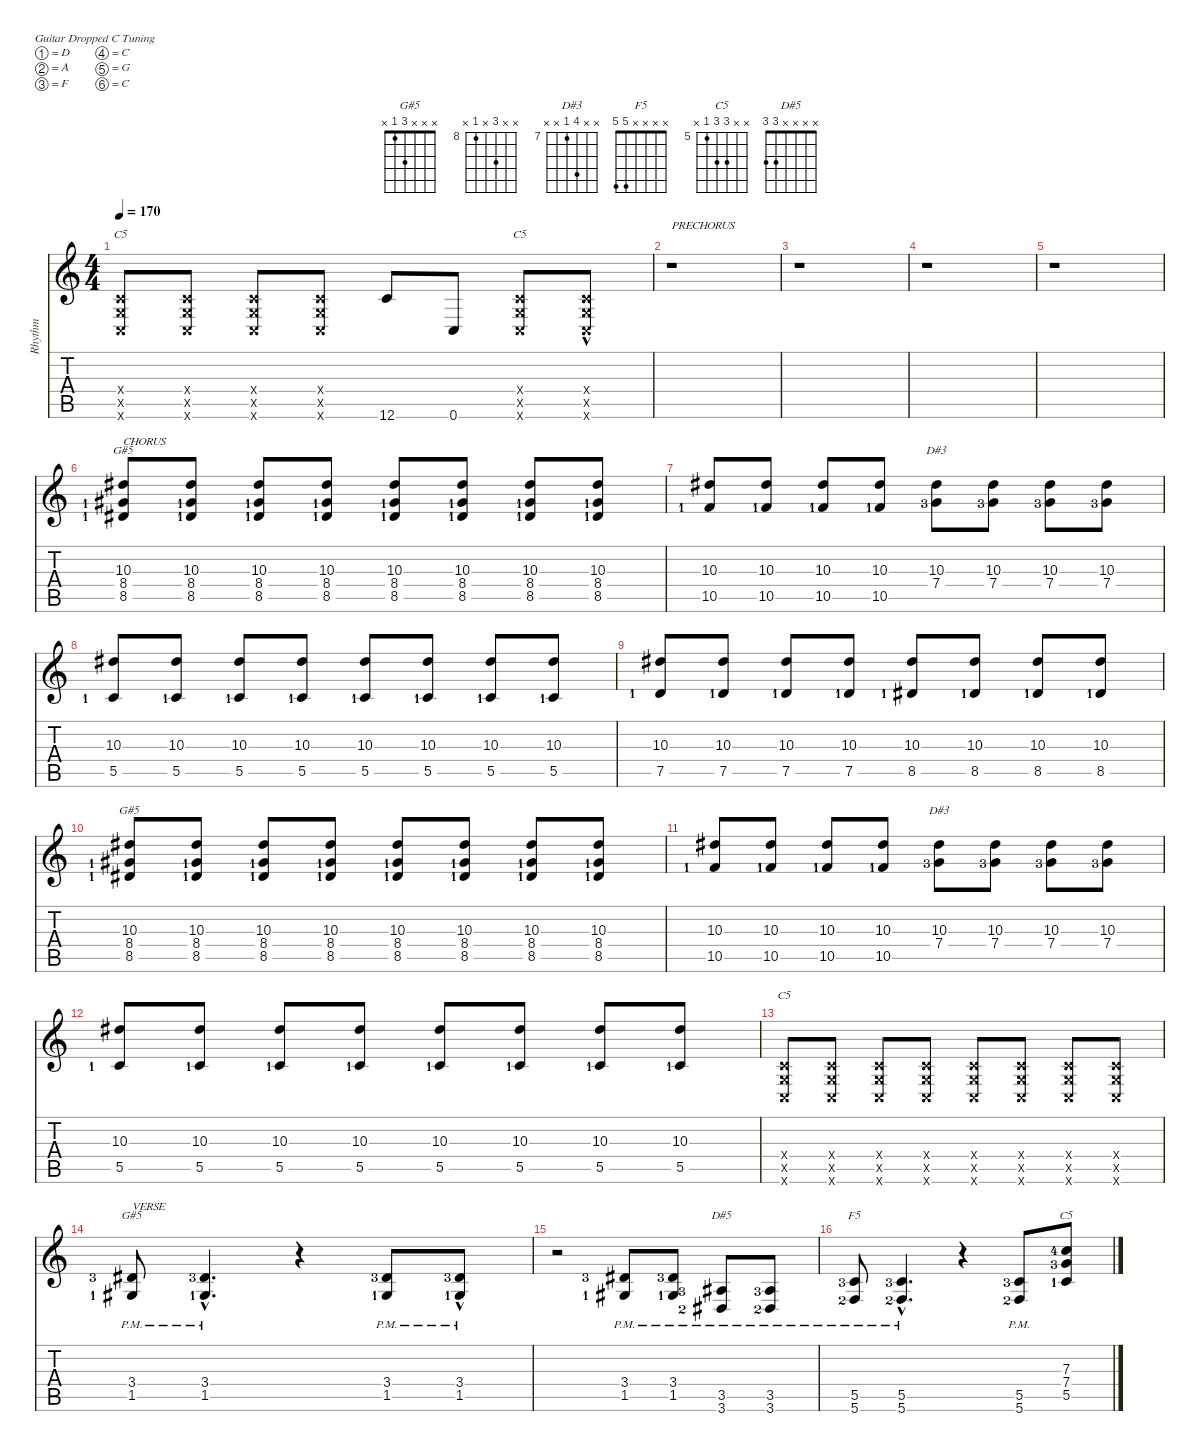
\hideDynamics
\bracketExtendMode nobrackets
\otherSystemsTrackNameOrientation horizontal
\track ("Rhythm" "Rhythm") {instrument overdrivenguitar}
\staff {score tabs}
\tuning (D4 A3 F3 C3 G2 C2)
\chord ("G#5" x x 10 8 8 x) {firstfret 8 barre 8}
\chord (" " x x 10 x 10 x) {firstfret 10}
\chord ("D#3" x x 10 7 x x) {firstfret 7}
\chord (" " x x 10 x 7 x) {firstfret 7}
\chord (" " x x 10 x 8 x) {firstfret 8}
\chord ("G#5" x x x 3 1 x)
\chord ("F5" x x x x 5 5)
\chord ("C5" x x x 0 0 0)
\chord ("D#5" x x x x 3 3)
\chord ("C5" x x 7 7 5 x) {firstfret 5}
\ts (4 4)
\tempo 170
\clef g2
\ks c
(0.6{x} 0.5{x} 0.4{x}).8{ch "C5" dy mf beam Up} (0.6{x} 0.5{x} 0.4{x}).8{beam Up} (0.6{x} 0.5{x} 0.4{x}).8{beam Up} (0.6{x} 0.5{x} 0.4{x}).8{beam Up} 12.6.8{beam Up} 0.6.8{beam Up} (0.6{x} 0.5{x} 0.4{x}).8{ch "C5" beam Up} (0.6{hac x} 0.5{hac x} 0.4{hac x}).8{beam Up} |
r.1{txt "PRECHORUS" beam Down} |
r.1{beam Down} |
r.1{beam Down} |
r.1{beam Down} |
(8.5{lf 2 acc #} 8.4{lf 2 acc #} 10.3{acc #}).8{ch "G#5" txt "CHORUS" beam Up} (8.5{lf 2 acc #} 8.4{lf 2 acc #} 10.3{acc #}).8{beam Up} (8.5{lf 2 acc #} 8.4{lf 2 acc #} 10.3{acc #}).8{beam Up} (8.5{lf 2 acc #} 8.4{lf 2 acc #} 10.3{acc #}).8{beam Up} (8.5{lf 2 acc #} 8.4{lf 2 acc #} 10.3{acc #}).8{beam Up} (8.5{lf 2 acc #} 8.4{lf 2 acc #} 10.3{acc #}).8{beam Up} (8.5{lf 2 acc #} 8.4{lf 2 acc #} 10.3{acc #}).8{beam Up} (8.5{lf 2 acc #} 8.4{lf 2 acc #} 10.3{acc #}).8{beam Up} |
(10.5{lf 2} 10.3{acc #}).8{ch " " beam Up} (10.5{lf 2} 10.3{acc #}).8{beam Up} (10.5{lf 2} 10.3{acc #}).8{beam Up} (10.5{lf 2} 10.3{acc #}).8{beam Up} (7.4{lf 4} 10.3{acc #}).8{ch "D#3" beam Down} (7.4{lf 4} 10.3{acc #}).8{beam Down} (7.4{lf 4} 10.3{acc #}).8{beam Down} (7.4{lf 4} 10.3{acc #}).8{beam Down} |
(5.5{lf 2} 10.3{acc #}).8{beam Up} (5.5{lf 2} 10.3{acc #}).8{beam Up} (5.5{lf 2} 10.3{acc #}).8{beam Up} (5.5{lf 2} 10.3{acc #}).8{beam Up} (5.5{lf 2} 10.3{acc #}).8{beam Up} (5.5{lf 2} 10.3{acc #}).8{beam Up} (5.5{lf 2} 10.3{acc #}).8{beam Up} (5.5{lf 2} 10.3{acc #}).8{beam Up} |
(7.5{lf 2} 10.3{acc #}).8{ch " " beam Up} (7.5{lf 2} 10.3{acc #}).8{beam Up} (7.5{lf 2} 10.3{acc #}).8{beam Up} (7.5{lf 2} 10.3{acc #}).8{beam Up} (8.5{lf 2 acc #} 10.3{acc #}).8{ch " " beam Up} (8.5{lf 2 acc #} 10.3{acc #}).8{beam Up} (8.5{lf 2 acc #} 10.3{acc #}).8{beam Up} (8.5{lf 2 acc #} 10.3{acc #}).8{beam Up} |
(8.5{lf 2 acc #} 8.4{lf 2 acc #} 10.3{acc #}).8{ch "G#5" beam Up} (8.5{lf 2 acc #} 8.4{lf 2 acc #} 10.3{acc #}).8{beam Up} (8.5{lf 2 acc #} 8.4{lf 2 acc #} 10.3{acc #}).8{beam Up} (8.5{lf 2 acc #} 8.4{lf 2 acc #} 10.3{acc #}).8{beam Up} (8.5{lf 2 acc #} 8.4{lf 2 acc #} 10.3{acc #}).8{beam Up} (8.5{lf 2 acc #} 8.4{lf 2 acc #} 10.3{acc #}).8{beam Up} (8.5{lf 2 acc #} 8.4{lf 2 acc #} 10.3{acc #}).8{beam Up} (8.5{lf 2 acc #} 8.4{lf 2 acc #} 10.3{acc #}).8{beam Up} |
(10.5{lf 2} 10.3{acc #}).8{ch " " beam Up} (10.5{lf 2} 10.3{acc #}).8{beam Up} (10.5{lf 2} 10.3{acc #}).8{beam Up} (10.5{lf 2} 10.3{acc #}).8{beam Up} (7.4{lf 4} 10.3{acc #}).8{ch "D#3" beam Down} (7.4{lf 4} 10.3{acc #}).8{beam Down} (7.4{lf 4} 10.3{acc #}).8{beam Down} (7.4{lf 4} 10.3{acc #}).8{beam Down} |
(5.5{lf 2} 10.3{acc #}).8{beam Up} (5.5{lf 2} 10.3{acc #}).8{beam Up} (5.5{lf 2} 10.3{acc #}).8{beam Up} (5.5{lf 2} 10.3{acc #}).8{beam Up} (5.5{lf 2} 10.3{acc #}).8{beam Up} (5.5{lf 2} 10.3{acc #}).8{beam Up} (5.5{lf 2} 10.3{acc #}).8{beam Up} (5.5{lf 2} 10.3{acc #}).8{beam Up} |
(0.6{x} 0.5{x} 0.4{x}).8{ch "C5" beam Up} (0.6{x} 0.5{x} 0.4{x}).8{beam Up} (0.6{x} 0.5{x} 0.4{x}).8{beam Up} (0.6{x} 0.5{x} 0.4{x}).8{beam Up} (0.6{x} 0.5{x} 0.4{x}).8{beam Up} (0.6{x} 0.5{x} 0.4{x}).8{beam Up} (0.6{x} 0.5{x} 0.4{x}).8{beam Up} (0.6{x} 0.5{x} 0.4{x}).8{beam Up} |
(1.5{pm lf 2 acc #} 3.4{pm lf 4 acc #}).8{ch "G#5" txt "VERSE" beam Up} (1.5{hac pm lf 2 acc #} 3.4{hac pm lf 4 acc #}).4{d beam Up} r.4{beam Up} (1.5{pm lf 2 acc #} 3.4{pm lf 4 acc #}).8{beam Up} (1.5{hac pm lf 2 acc #} 3.4{hac pm lf 4 acc #}).8{beam Up} |
r.2{beam Down} (1.5{pm lf 2 acc #} 3.4{pm lf 4 acc #}).8{beam Up} (1.5{pm lf 2 acc #} 3.4{pm lf 4 acc #}).8{beam Up} (3.6{pm lf 3 acc #} 3.5{pm lf 4 acc #}).8{ch "D#5" beam Up} (3.6{pm lf 3 acc #} 3.5{pm lf 4 acc #}).8{beam Up} |
(5.6{pm lf 3} 5.5{pm lf 4}).8{ch "F5" beam Up} (5.6{hac pm lf 3} 5.5{hac pm lf 4}).4{d beam Up} r.4{beam Up} (5.6{pm lf 3} 5.5{pm lf 4}).8{beam Up} (5.5{lf 2} 7.4{lf 4} 7.3{lf 5}).8{ch "C5" beam Up}
